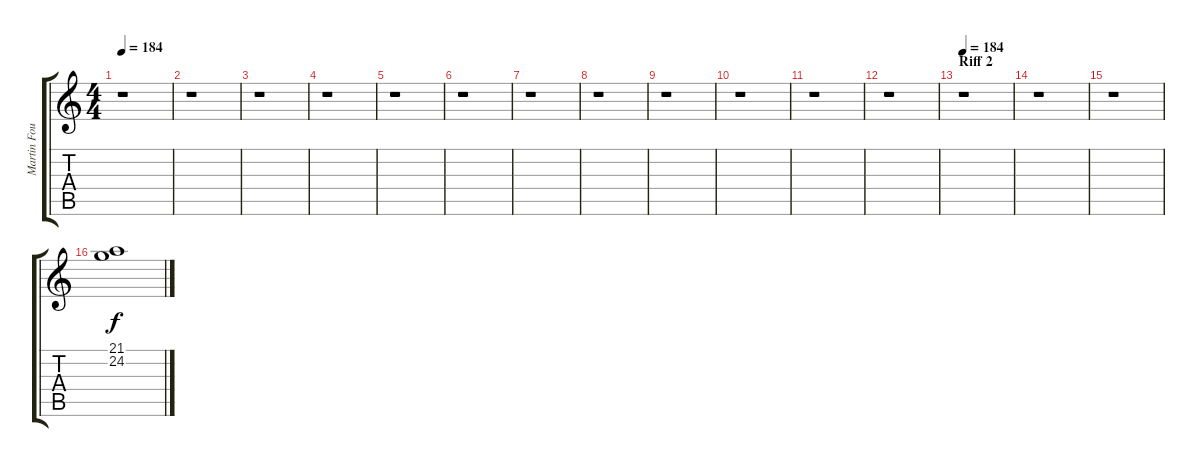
\track ("Martin Foul (Unwashed Pianist)" "Martin Fou") {instrument stringensemble1}
\staff {score tabs}
\tuning (C4 G3 E3 B2 F2 C2) {hide}
\ts (4 4)
\tempo 184
\clef g2
\ks c
r.1{dy f} |
r.1 |
r.1 |
r.1 |
r.1 |
r.1 |
r.1 |
r.1 |
r.1 |
r.1 |
r.1 |
r.1 |
\section ("" "Riff 2")
\tempo 184
r.1{volume 14 balance 9 instrument pad8sweep} |
r.1 |
r.1 |
(21.1 24.2).1
